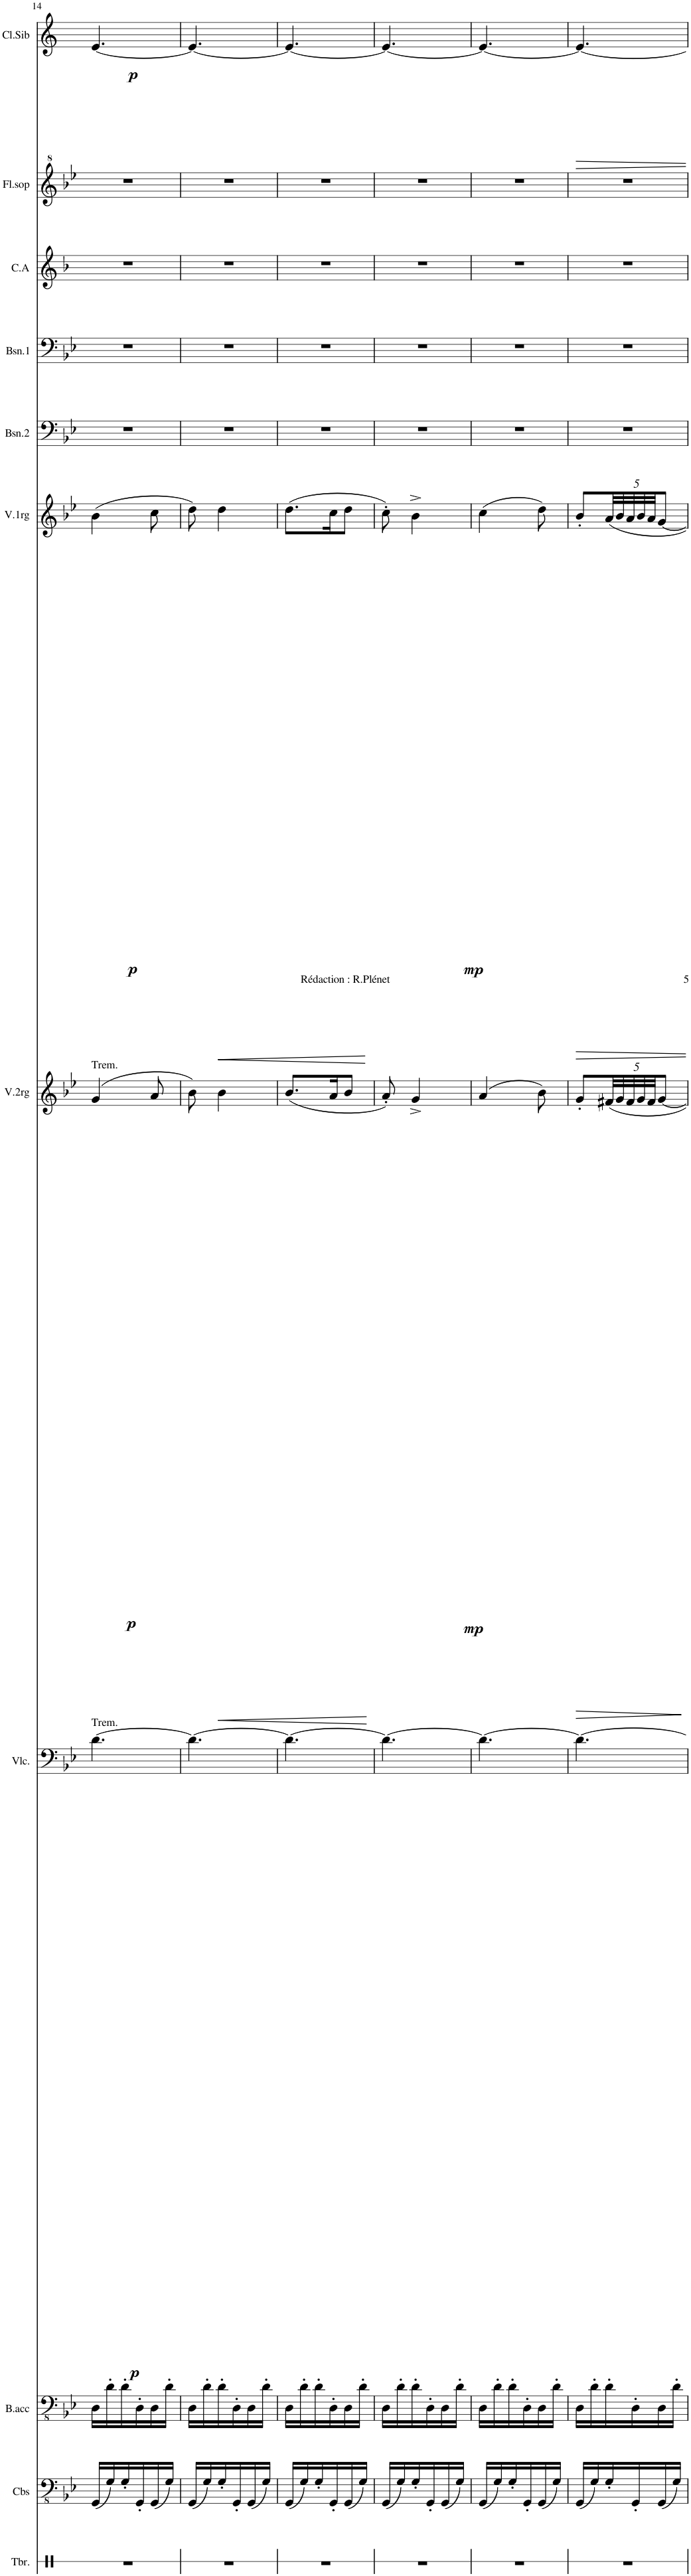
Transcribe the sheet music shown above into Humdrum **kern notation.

**kern	**kern	**kern	**kern	**dynam	**kern	**dynam	**kern	**dynam	**kern	**kern	**kern	**kern	**kern	**dynam
*part11	*part10	*part9	*part8	*part8	*part7	*part7	*part6	*part6	*part5	*part4	*part3	*part2	*part1	*part1
*staff11	*staff10	*staff9	*staff8	*staff8	*staff7	*staff7	*staff6	*staff6	*staff5	*staff4	*staff3	*staff2	*staff1	*staff1
*I"Tambourin	*I"Contrebasse (avec sourdine)	*I"Basse       accoustique (avec sourdine)	*I"Violoncelles	*	*I"Violons 2ème rang	*	*I"Violons 1er rang	*	*I"Basson 2	*I"Basson 1	*I"Cor Anglais	*I"Flûte à Bec     soprano	*I"Clarinette       en Sib	*
*I'Tbr.	*I'Cbs	*I'B.acc	*I'Vlc.	*	*I'V.2rg	*	*I'V.1rg	*	*I'Bsn.2	*I'Bsn.1	*I'C.A	*I'Fl.sop	*I'Cl.Sib	*
!!LO:PB:g=z
*clefX	*clefFv4	*clefFv4	*clefF4	*	*clefG2	*	*clefG2	*	*clefF4	*clefF4	*clefG2	*clefG^2	*clefG2	*
*	*Trd7c12	*	*	*	*	*	*	*	*	*	*Trd4c7	*	*Trd1c2	*
*k[]	*k[b-e-]	*k[b-e-]	*k[b-e-]	*	*k[b-e-]	*	*k[b-e-]	*	*k[b-e-]	*k[b-e-]	*k[b-]	*k[b-e-]	*k[]	*
*M3/8	*M3/8	*M3/8	*M3/8	*	*M3/8	*	*M3/8	*	*M3/8	*M3/8	*M3/8	*M3/8	*M3/8	*
=14	=14	=14	=14	=14	=14	=14	=14	=14	=14	=14	=14	=14	=14	=14
!	!	!	!	!	!LO:TX:a:t=Trem.	!	!	!	!	!	!	!	!	!
!	!	!	!LO:TX:a:t=Trem.	!	!	!	!	!	!	!	!	!	!	!
!	!	!	!	!LO:DY:b	!	!LO:DY:b	!	!LO:DY:b	!	!	!	!	!	!LO:DY:b
4.r	(16GGG/LL	16DD\LL	[4.d\	p	(4g/	p	(4b-\	p	4.r	4.r	4.r	4.r	[4.e/	p
.	16GG/)	16D'\	.	.	.	.	.	.	.	.	.	.	.	.
.	16GG'/	16D'\	.	.	.	.	.	.	.	.	.	.	.	.
.	16GGG'/	16DD'\	.	.	.	.	.	.	.	.	.	.	.	.
.	(16GGG/	16DD\	.	.	8a/	.	8cc\	.	.	.	.	.	.	.
.	16GG/JJ)	16D'\JJ	.	.	.	.	.	.	.	.	.	.	.	.
=15	=15	=15	=15	=15	=15	=15	=15	=15	=15	=15	=15	=15	=15	=15
4.r	(16GGG/LL	16DD\LL	4.d\_	.	8b-\)	.	8dd\)	.	4.r	4.r	4.r	4.r	4.e/_	.
.	16GG/)	16D'\	.	.	.	.	.	.	.	.	.	.	.	.
!	!	!	!	!	!	!LO:HP:b	!	!LO:HP:b	!	!	!	!	!	!
.	16GG'/	16D'\	.	.	4b-\	<	4dd\	<	.	.	.	.	.	.
.	16GGG'/	16DD'\	.	.	.	.	.	.	.	.	.	.	.	.
.	(16GGG/	16DD\	.	.	.	.	.	.	.	.	.	.	.	.
.	16GG/JJ)	16D'\JJ	.	.	.	.	.	.	.	.	.	.	.	.
=16	=16	=16	=16	=16	=16	=16	=16	=16	=16	=16	=16	=16	=16	=16
4.r	(16GGG/LL	16DD\LL	4.d\_	.	(8.b-/L	.	(8.dd\L	.	4.r	4.r	4.r	4.r	4.e/_	.
.	16GG/)	16D'\	.	.	.	.	.	.	.	.	.	.	.	.
.	16GG'/	16D'\	.	.	.	.	.	.	.	.	.	.	.	.
.	16GGG'/	16DD'\	.	.	16a/K	.	16cc\K	.	.	.	.	.	.	.
.	(16GGG/	16DD\	.	.	8b-/J	.	8dd\J	.	.	.	.	.	.	.
.	16GG/JJ)	16D'\JJ	.	.	.	.	.	.	.	.	.	.	.	.
.	.	.	.	.	.	[	.	[	.	.	.	.	.	.
=17	=17	=17	=17	=17	=17	=17	=17	=17	=17	=17	=17	=17	=17	=17
4.r	(16GGG/LL	16DD\LL	4.d\_	.	8a'/)	.	8cc'\)	.	4.r	4.r	4.r	4.r	4.e/_	.
.	16GG/)	16D'\	.	.	.	.	.	.	.	.	.	.	.	.
.	16GG'/	16D'\	.	.	4g^/	.	4b-^\	.	.	.	.	.	.	.
.	16GGG'/	16DD'\	.	.	.	.	.	.	.	.	.	.	.	.
.	(16GGG/	16DD\	.	.	.	.	.	.	.	.	.	.	.	.
.	16GG/JJ)	16D'\JJ	.	.	.	.	.	.	.	.	.	.	.	.
=18	=18	=18	=18	=18	=18	=18	=18	=18	=18	=18	=18	=18	=18	=18
!	!	!	!	!	!	!LO:DY:b	!	!LO:DY:b	!	!	!	!	!	!
4.r	(16GGG/LL	16DD\LL	4.d\_	.	(4a/	mp	(4cc\	mp	4.r	4.r	4.r	4.r	4.e/_	.
.	16GG/)	16D'\	.	.	.	.	.	.	.	.	.	.	.	.
.	16GG'/	16D'\	.	.	.	.	.	.	.	.	.	.	.	.
.	16GGG'/	16DD'\	.	.	.	.	.	.	.	.	.	.	.	.
.	(16GGG/	16DD\	.	.	8b-\)	.	8dd\)	.	.	.	.	.	.	.
.	16GG/JJ)	16D'\JJ	.	.	.	.	.	.	.	.	.	.	.	.
=19	=19	=19	=19	=19	=19	=19	=19	=19	=19	=19	=19	=19	=19	=19
!	!	!	!	!	!	!LO:HP:b	!	!	!	!	!	!	!	!
4.r	(16GGG/LL	16DD\LL	4.d\_	.	8g'/L	>	8b-'/L	.	4.r	4.r	4.r	4.r	4.e/_	.
.	16GG/)	16D'\	.	.	.	.	.	.	.	.	.	.	.	.
*	*	*	*	*	*Xbrackettup	*	*Xbrackettup	*	*	*	*	*	*	*
.	16GG'/	16D'\	.	.	40f#X/LL	.	40a/LL	.	.	.	.	.	.	.
.	.	.	.	.	40g/	.	40b-/	.	.	.	.	.	.	.
.	.	.	.	.	40f#/	.	40a/	.	.	.	.	.	.	.
.	16GGG'/	16DD'\	.	.	.	.	.	.	.	.	.	.	.	.
.	.	.	.	.	40g/	.	40b-/	.	.	.	.	.	.	.
.	.	.	.	.	40f#/JJ	.	40a/JJ	.	.	.	.	.	.	.
.	(16GGG/	16DD\	.	.	[8g/J	.	[8g/J	.	.	.	.	.	.	.
.	16GG/JJ)	16D'\JJ	.	.	.	.	.	.	.	.	.	.	.	.
.	.	.	.	.	.	]	.	.	.	.	.	.	.	.
=	=	=	=	=	=	=	=	=	=	=	=	=	=	=
*-	*-	*-	*-	*-	*-	*-	*-	*-	*-	*-	*-	*-	*-	*-
